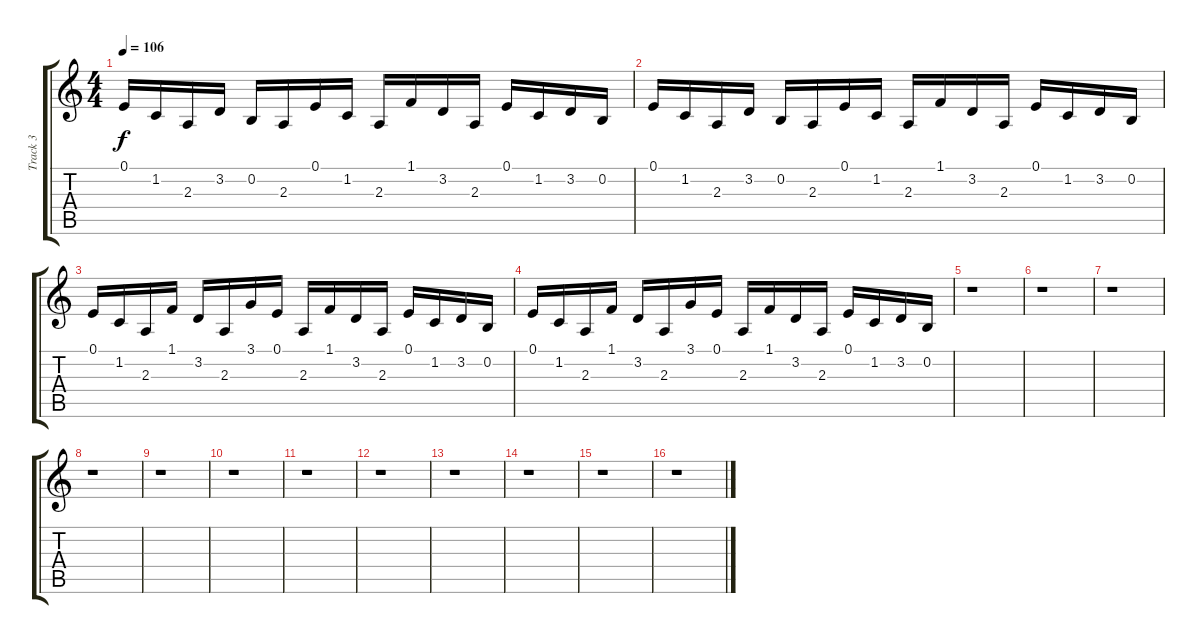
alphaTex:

\track ("Track 3" "Track 3") {instrument harpsichord}
\staff {score tabs}
\tuning (E4 B3 G3 D3 A2 E2) {hide}
\ts (4 4)
\tempo 106
\clef g2
\ks c
0.1.16{dy f} 1.2.16 2.3.16 3.2.16 0.2.16 2.3.16 0.1.16 1.2.16 2.3.16 1.1.16 3.2.16 2.3.16 0.1.16 1.2.16 3.2.16 0.2.16 |
0.1.16 1.2.16 2.3.16 3.2.16 0.2.16 2.3.16 0.1.16 1.2.16 2.3.16 1.1.16 3.2.16 2.3.16 0.1.16 1.2.16 3.2.16 0.2.16 |
0.1.16 1.2.16 2.3.16 1.1.16 3.2.16 2.3.16 3.1.16 0.1.16 2.3.16 1.1.16 3.2.16 2.3.16 0.1.16 1.2.16 3.2.16 0.2.16 |
0.1.16 1.2.16 2.3.16 1.1.16 3.2.16 2.3.16 3.1.16 0.1.16 2.3.16 1.1.16 3.2.16 2.3.16 0.1.16 1.2.16 3.2.16 0.2.16 |
r.1 |
r.1 |
r.1 |
r.1 |
r.1 |
r.1 |
r.1 |
r.1 |
r.1 |
r.1 |
r.1 |
r.1
